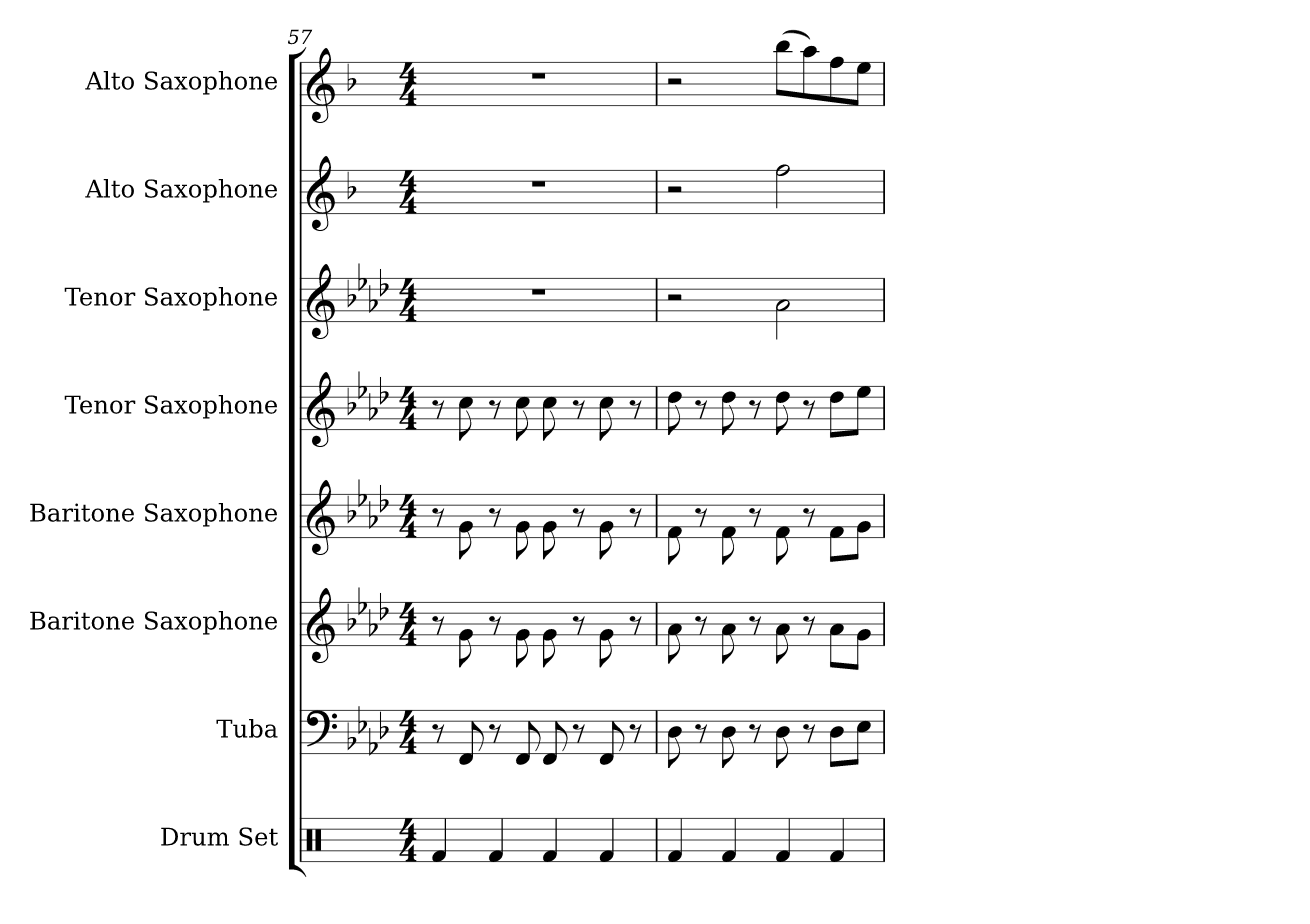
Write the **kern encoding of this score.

**kern	**kern	**kern	**kern	**kern	**kern	**kern	**kern
*part8	*part7	*part6	*part5	*part4	*part3	*part2	*part1
*staff8	*staff7	*staff6	*staff5	*staff4	*staff3	*staff2	*staff1
*I"Drum Set	*I"Tuba	*I"Baritone Saxophone	*I"Baritone Saxophone	*I"Tenor Saxophone	*I"Tenor Saxophone	*I"Alto Saxophone	*I"Alto Saxophone
*I'Drs.	*I'Tba.	*I'Bar. Sax.	*I'Bar. Sax.	*I'T. Sax.	*I'T. Sax.	*I'A. Sax.	*I'A. Sax.
*clefX	*clefF4	*clefG2	*clefG2	*clefG2	*clefG2	*clefG2	*clefG2
*	*	*ITrd12c21	*ITrd12c21	*ITrd8c14	*ITrd8c14	*ITrd5c9	*ITrd5c9
*k[]	*k[b-e-a-d-]	*k[b-e-a-d-]	*k[b-e-a-d-]	*k[b-e-a-d-]	*k[b-e-a-d-]	*k[b-e-a-d-]	*k[b-e-a-d-]
*M4/4	*M4/4	*M4/4	*M4/4	*M4/4	*M4/4	*M4/4	*M4/4
=57	=57	=57	=57	=57	=57	=57	=57
4Rf/	8r	8r	8r	8r	1r	1r	1r
.	8FF/	8G\	8G\	8c\	.	.	.
4Rf/	8r	8r	8r	8r	.	.	.
.	8FF/	8G\	8G\	8c\	.	.	.
4Rf/	8FF/	8G\	8G\	8c\	.	.	.
.	8r	8r	8r	8r	.	.	.
4Rf/	8FF/	8G\	8G\	8c\	.	.	.
.	8r	8r	8r	8r	.	.	.
=58	=58	=58	=58	=58	=58	=58	=58
4Rf/	8D-\	8A-\	8F\	8d-\	2r	2r	2r
.	8r	8r	8r	8r	.	.	.
4Rf/	8D-\	8A-\	8F\	8d-\	.	.	.
.	8r	8r	8r	8r	.	.	.
4Rf/	8D-\	8A-\	8F\	8d-\	2A-\	2a-\	(8dd-\L
.	8r	8r	8r	8r	.	.	8cc\)
4Rf/	8D-\L	8A-\L	8F\L	8d-\L	.	.	8a-\
.	8E-\J	8G\J	8G\J	8e-\J	.	.	8g\J
=	=	=	=	=	=	=	=
*-	*-	*-	*-	*-	*-	*-	*-
